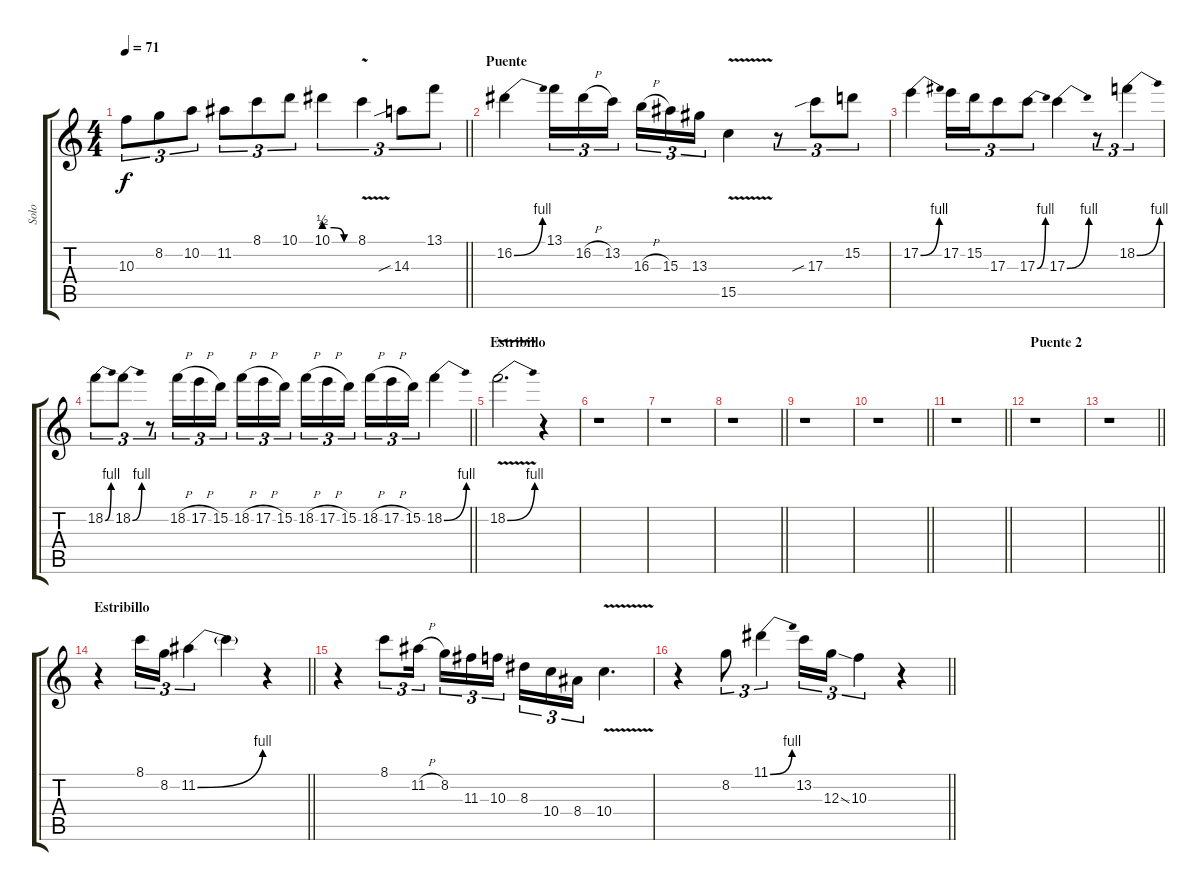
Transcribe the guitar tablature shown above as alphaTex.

\track ("Solo" "Solo") {instrument overdrivenguitar}
\staff {score tabs}
\tuning (E4 B3 G3 D3 A2 E2) {hide}
\ts (4 4)
\tempo 71
\clef g2
\barLineRight lightlight
\ks c
10.3.8{tu (3 2) dy f} 8.2.8{tu (3 2)} 10.2.8{tu (3 2)} 11.2.8{tu (3 2)} 8.1.8{tu (3 2)} 10.1.8{tu (3 2)} 10.1{be (custom 0 2 20 2 40 0 60 0)}.4{tu (3 2)} 8.1{v}.4{tu (3 2)} 14.3{sib}.8{tu (3 2)} 13.1.8{tu (3 2)} |
\section ("" "Puente")
16.2{be (bend 0 0 60 4)}.4 13.1.16{tu (3 2)} 16.2{h}.16{tu (3 2)} 13.2.16{tu (3 2) beam splitsecondary} 16.3{h}.16{tu (3 2)} 15.3.16{tu (3 2)} 13.3.16{tu (3 2)} 15.5{v}.4 r.8{tu (3 2)} 17.3{sib}.8{tu (3 2)} 15.2.8{tu (3 2)} |
17.2{be (bend 0 0 60 4)}.4 17.2.16{tu (3 2)} 15.2.16{tu (3 2)} 17.3.8{tu (3 2)} 17.3{be (bend 0 0 60 4)}.8{tu (3 2)} 17.3{be (bend 0 0 60 4)}.4 r.8{tu (3 2)} 18.2{be (bend 0 0 60 4)}.4{tu (3 2)} |
\barLineRight lightlight
18.2{be (bend 0 0 60 4)}.8{tu (3 2)} 18.2{be (bend 0 0 60 4)}.8{tu (3 2)} r.8{tu (3 2)} 18.2{h}.16{tu (3 2)} 17.2{h}.16{tu (3 2)} 15.2.16{tu (3 2) beam splitsecondary} 18.2{h}.16{tu (3 2)} 17.2{h}.16{tu (3 2)} 15.2.16{tu (3 2)} 18.2{h}.16{tu (3 2)} 17.2{h}.16{tu (3 2)} 15.2.16{tu (3 2) beam splitsecondary} 18.2{h}.16{tu (3 2)} 17.2{h}.16{tu (3 2)} 15.2.16{tu (3 2)} 18.2{be (bend 0 0 60 4)}.4 |
\section ("" "Estribillo")
18.2{be (bend 0 0 60 4) v}.2{d} r.4 |
r.1 |
r.1 |
\barLineRight lightlight
r.1 |
r.1 |
\barLineRight lightlight
r.1 |
\barLineRight lightlight
r.1 |
\section ("" "Puente 2")
r.1 |
\barLineRight lightlight
r.1 |
\section ("" "Estribillo")
\barLineRight lightlight
r.4 8.1.16{tu (3 2)} 8.2.16{tu (3 2)} 11.2{be (bend 0 0 60 4)}.4{tu (3 2)} 11.2{t}.4 r.4 |
r.4 8.1.8{tu (3 2)} 11.2{h}.16{tu (3 2) beam splitsecondary} 8.2.16{tu (3 2)} 11.3.16{tu (3 2)} 10.3.16{tu (3 2)} 8.3.16{tu (3 2)} 10.4.16{tu (3 2)} 8.4.16{tu (3 2)} 10.4{v}.4{d} |
\barLineRight lightlight
r.4 8.2.8{tu (3 2)} 11.1{be (bend 0 0 60 4)}.4{tu (3 2)} 13.2.16{tu (3 2)} 12.3{ss}.16{tu (3 2)} 10.3.4{tu (3 2)} r.4
